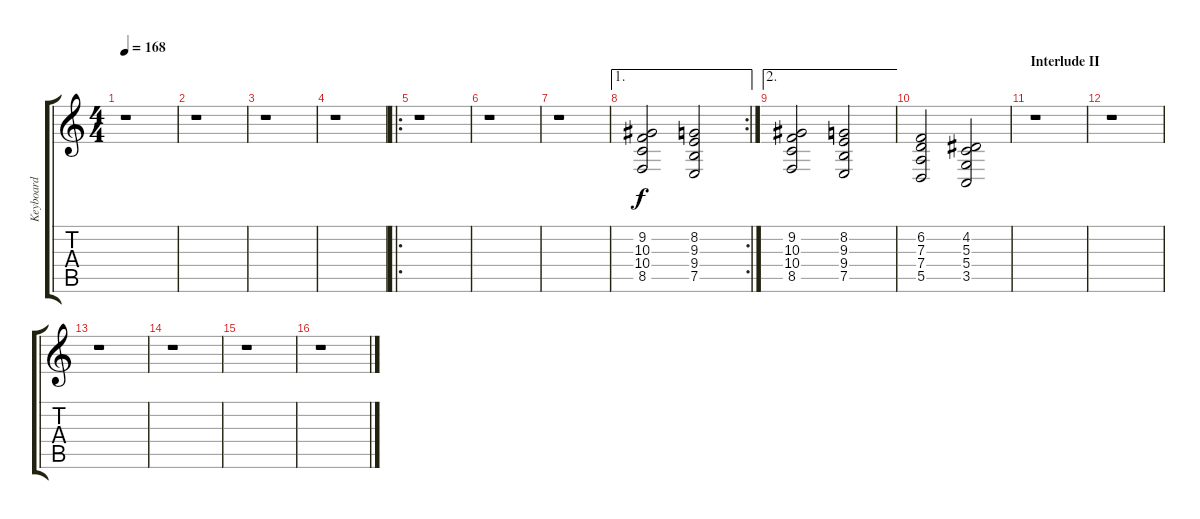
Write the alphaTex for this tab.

\track ("Keyboard" "Keyboard") {instrument choiraahs}
\staff {score tabs}
\tuning (E4 B3 G3 D3 A2 E2) {hide}
\ts (4 4)
\tempo 168
\clef g2
\ks c
r.1{dy f} |
r.1 |
r.1 |
r.1 |
\ro
r.1 |
r.1 |
r.1 |
\ae 1
\rc 2
(9.2 10.3 10.4 8.5).2 (8.2 9.3 9.4 7.5).2 |
\ae 2
(9.2 10.3 10.4 8.5).2 (8.2 9.3 9.4 7.5).2 |
(6.2 7.3 7.4 5.5).2 (4.2 5.3 5.4 3.5).2 |
\section ("" "Interlude II")
r.1 |
r.1 |
r.1 |
r.1 |
r.1 |
r.1
